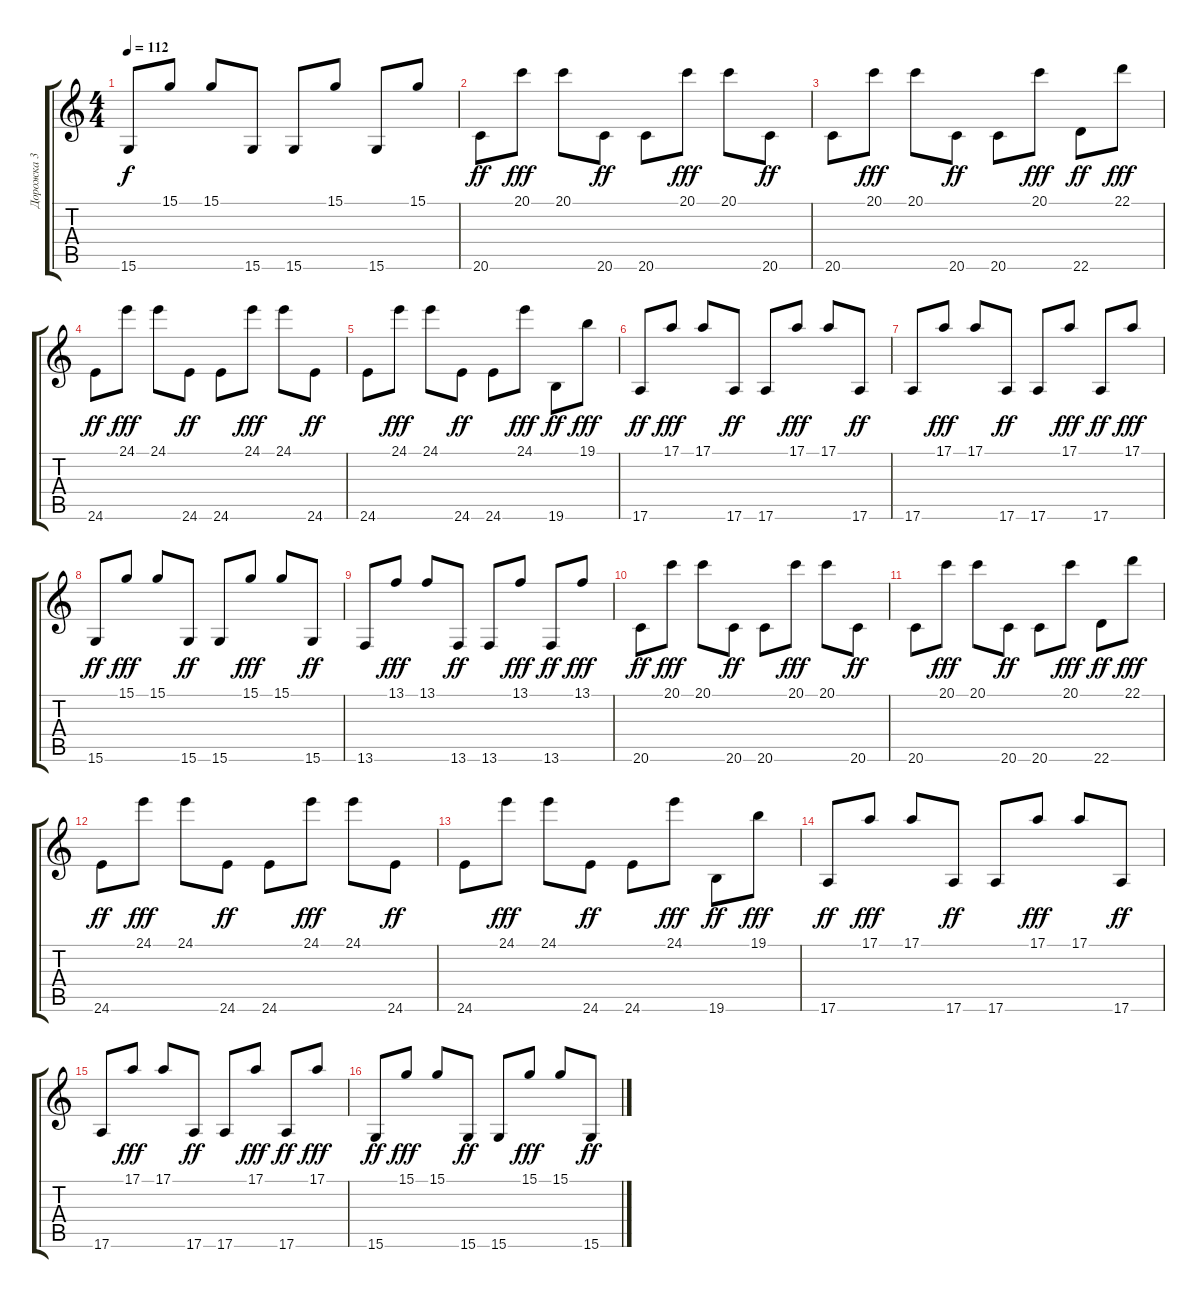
\track ("Дорожка 3" "Дорожка 3") {instrument marimba}
\staff {score tabs}
\tuning (E4 B3 G3 D3 A2 E2) {hide}
\ts (4 4)
\tempo 112
\clef g2
\ks c
15.6.8{dy f} 15.1.8 15.1.8 15.6.8 15.6.8 15.1.8 15.6.8 15.1.8 |
20.6.8{dy ff} 20.1.8{dy fff} 20.1.8 20.6.8{dy ff} 20.6.8 20.1.8{dy fff} 20.1.8 20.6.8{dy ff} |
20.6.8 20.1.8{dy fff} 20.1.8 20.6.8{dy ff} 20.6.8 20.1.8{dy fff} 22.6.8{dy ff} 22.1.8{dy fff} |
24.6.8{dy ff} 24.1.8{dy fff} 24.1.8 24.6.8{dy ff} 24.6.8 24.1.8{dy fff} 24.1.8 24.6.8{dy ff} |
24.6.8 24.1.8{dy fff} 24.1.8 24.6.8{dy ff} 24.6.8 24.1.8{dy fff} 19.6.8{dy ff} 19.1.8{dy fff} |
17.6.8{dy ff} 17.1.8{dy fff} 17.1.8 17.6.8{dy ff} 17.6.8 17.1.8{dy fff} 17.1.8 17.6.8{dy ff} |
17.6.8 17.1.8{dy fff} 17.1.8 17.6.8{dy ff} 17.6.8 17.1.8{dy fff} 17.6.8{dy ff} 17.1.8{dy fff} |
15.6.8{dy ff} 15.1.8{dy fff} 15.1.8 15.6.8{dy ff} 15.6.8 15.1.8{dy fff} 15.1.8 15.6.8{dy ff} |
13.6.8 13.1.8{dy fff} 13.1.8 13.6.8{dy ff} 13.6.8 13.1.8{dy fff} 13.6.8{dy ff} 13.1.8{dy fff} |
20.6.8{dy ff} 20.1.8{dy fff} 20.1.8 20.6.8{dy ff} 20.6.8 20.1.8{dy fff} 20.1.8 20.6.8{dy ff} |
20.6.8 20.1.8{dy fff} 20.1.8 20.6.8{dy ff} 20.6.8 20.1.8{dy fff} 22.6.8{dy ff} 22.1.8{dy fff} |
24.6.8{dy ff} 24.1.8{dy fff} 24.1.8 24.6.8{dy ff} 24.6.8 24.1.8{dy fff} 24.1.8 24.6.8{dy ff} |
24.6.8 24.1.8{dy fff} 24.1.8 24.6.8{dy ff} 24.6.8 24.1.8{dy fff} 19.6.8{dy ff} 19.1.8{dy fff} |
17.6.8{dy ff} 17.1.8{dy fff} 17.1.8 17.6.8{dy ff} 17.6.8 17.1.8{dy fff} 17.1.8 17.6.8{dy ff} |
17.6.8 17.1.8{dy fff} 17.1.8 17.6.8{dy ff} 17.6.8 17.1.8{dy fff} 17.6.8{dy ff} 17.1.8{dy fff} |
15.6.8{dy ff} 15.1.8{dy fff} 15.1.8 15.6.8{dy ff} 15.6.8 15.1.8{dy fff} 15.1.8 15.6.8{dy ff}
